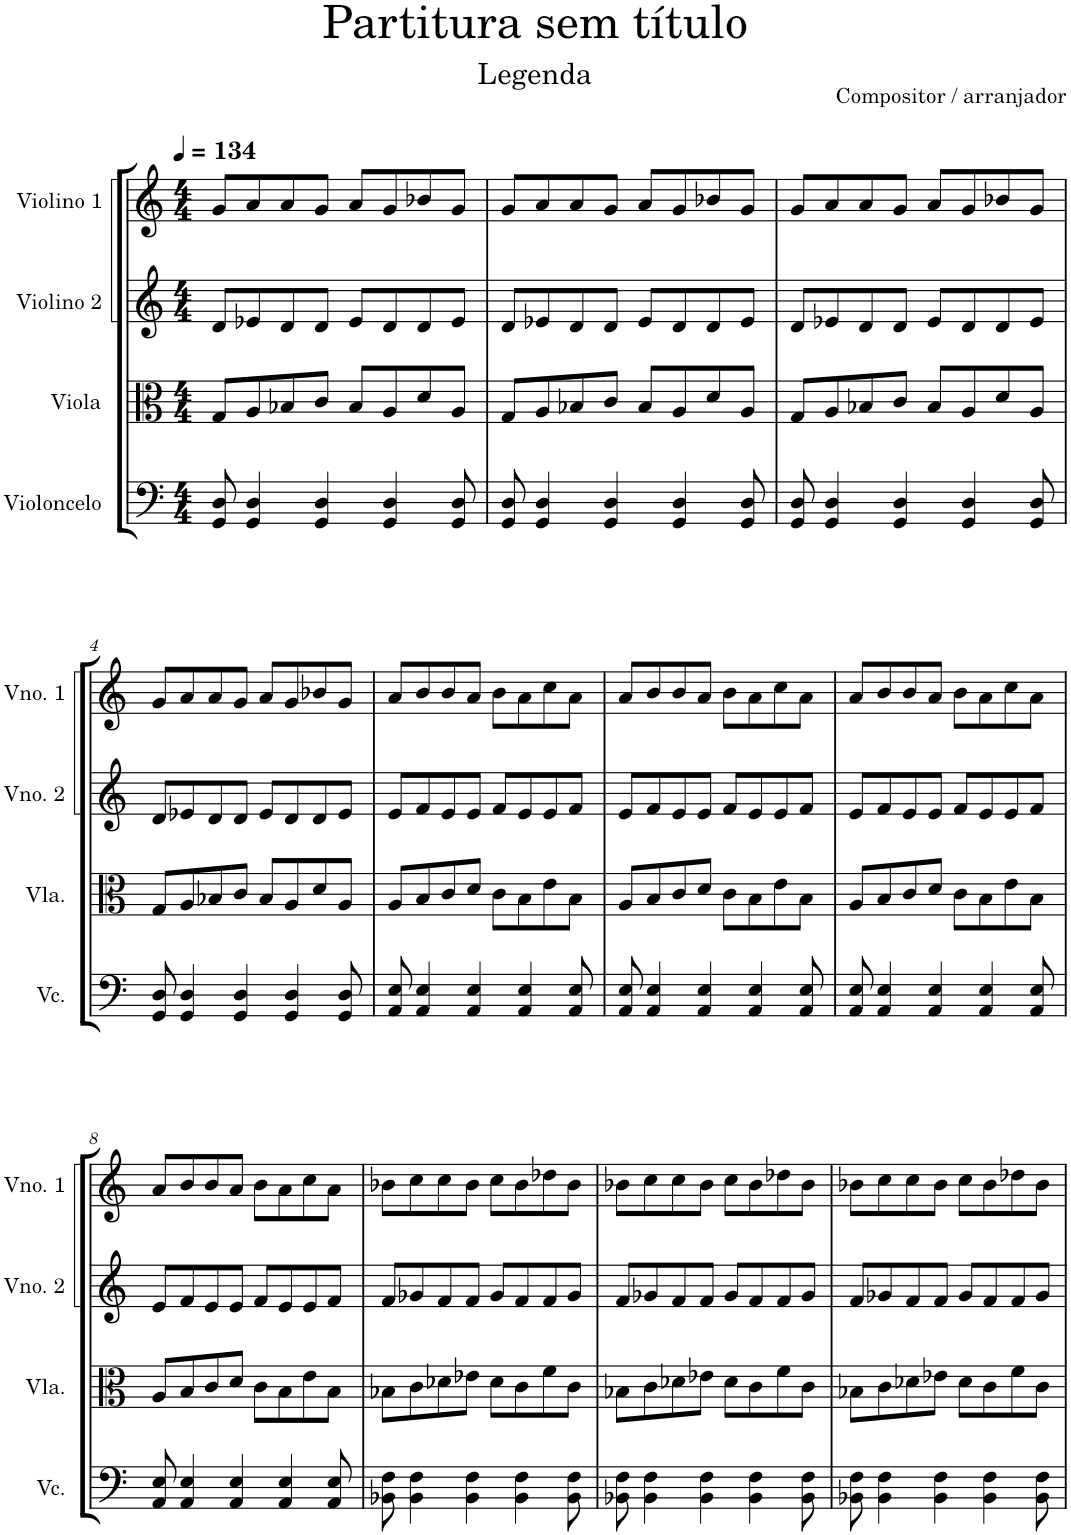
**kern	**kern	**kern	**kern
*part4	*part3	*part2	*part1
*staff4	*staff3	*staff2	*staff1
*I"Violoncelo	*I"Viola	*I"Violino 2	*I"Violino 1
*I'Vc.	*I'Vla.	*I'Vno. 2	*I'Vno. 1
*clefF4	*clefC3	*clefG2	*clefG2
*k[]	*k[]	*k[]	*k[]
*M4/4	*M4/4	*M4/4	*M4/4
*MM134	*MM134	*MM134	*MM134
=1	=1	=1	=1
8GG/ 8D/	8G/L	8d/L	8g/L
4GG/ 4D/	8A/	8e-X/	8a/
.	8B-X/	8d/	8a/
4GG/ 4D/	8c/J	8d/J	8g/J
.	8B-/L	8e-/L	8a/L
4GG/ 4D/	8A/	8d/	8g/
.	8d/	8d/	8b-X/
8GG/ 8D/	8A/J	8e-/J	8g/J
=2	=2	=2	=2
8GG/ 8D/	8G/L	8d/L	8g/L
4GG/ 4D/	8A/	8e-X/	8a/
.	8B-X/	8d/	8a/
4GG/ 4D/	8c/J	8d/J	8g/J
.	8B-/L	8e-/L	8a/L
4GG/ 4D/	8A/	8d/	8g/
.	8d/	8d/	8b-X/
8GG/ 8D/	8A/J	8e-/J	8g/J
=3	=3	=3	=3
8GG/ 8D/	8G/L	8d/L	8g/L
4GG/ 4D/	8A/	8e-X/	8a/
.	8B-X/	8d/	8a/
4GG/ 4D/	8c/J	8d/J	8g/J
.	8B-/L	8e-/L	8a/L
4GG/ 4D/	8A/	8d/	8g/
.	8d/	8d/	8b-X/
8GG/ 8D/	8A/J	8e-/J	8g/J
!!LO:LB:g=z
=4	=4	=4	=4
8GG/ 8D/	8G/L	8d/L	8g/L
4GG/ 4D/	8A/	8e-X/	8a/
.	8B-X/	8d/	8a/
4GG/ 4D/	8c/J	8d/J	8g/J
.	8B-/L	8e-/L	8a/L
4GG/ 4D/	8A/	8d/	8g/
.	8d/	8d/	8b-X/
8GG/ 8D/	8A/J	8e-/J	8g/J
=5	=5	=5	=5
8AA/ 8E/	8A/L	8e/L	8a/L
4AA/ 4E/	8B/	8f/	8b/
.	8c/	8e/	8b/
4AA/ 4E/	8d/J	8e/J	8a/J
.	8c\L	8f/L	8b\L
4AA/ 4E/	8B\	8e/	8a\
.	8e\	8e/	8cc\
8AA/ 8E/	8B\J	8f/J	8a\J
=6	=6	=6	=6
8AA/ 8E/	8A/L	8e/L	8a/L
4AA/ 4E/	8B/	8f/	8b/
.	8c/	8e/	8b/
4AA/ 4E/	8d/J	8e/J	8a/J
.	8c\L	8f/L	8b\L
4AA/ 4E/	8B\	8e/	8a\
.	8e\	8e/	8cc\
8AA/ 8E/	8B\J	8f/J	8a\J
=7	=7	=7	=7
8AA/ 8E/	8A/L	8e/L	8a/L
4AA/ 4E/	8B/	8f/	8b/
.	8c/	8e/	8b/
4AA/ 4E/	8d/J	8e/J	8a/J
.	8c\L	8f/L	8b\L
4AA/ 4E/	8B\	8e/	8a\
.	8e\	8e/	8cc\
8AA/ 8E/	8B\J	8f/J	8a\J
!!LO:LB:g=z
=8	=8	=8	=8
8AA/ 8E/	8A/L	8e/L	8a/L
4AA/ 4E/	8B/	8f/	8b/
.	8c/	8e/	8b/
4AA/ 4E/	8d/J	8e/J	8a/J
.	8c\L	8f/L	8b\L
4AA/ 4E/	8B\	8e/	8a\
.	8e\	8e/	8cc\
8AA/ 8E/	8B\J	8f/J	8a\J
=9	=9	=9	=9
8BB-X\ 8F\	8B-X\L	8f/L	8b-X\L
4BB-\ 4F\	8c\	8g-X/	8cc\
.	8d-X\	8f/	8cc\
4BB-\ 4F\	8e-X\J	8f/J	8b-\J
.	8d-\L	8g-/L	8cc\L
4BB-\ 4F\	8c\	8f/	8b-\
.	8f\	8f/	8dd-X\
8BB-\ 8F\	8c\J	8g-/J	8b-\J
=10	=10	=10	=10
8BB-X\ 8F\	8B-X\L	8f/L	8b-X\L
4BB-\ 4F\	8c\	8g-X/	8cc\
.	8d-X\	8f/	8cc\
4BB-\ 4F\	8e-X\J	8f/J	8b-\J
.	8d-\L	8g-/L	8cc\L
4BB-\ 4F\	8c\	8f/	8b-\
.	8f\	8f/	8dd-X\
8BB-\ 8F\	8c\J	8g-/J	8b-\J
=11	=11	=11	=11
8BB-X\ 8F\	8B-X\L	8f/L	8b-X\L
4BB-\ 4F\	8c\	8g-X/	8cc\
.	8d-X\	8f/	8cc\
4BB-\ 4F\	8e-X\J	8f/J	8b-\J
.	8d-\L	8g-/L	8cc\L
4BB-\ 4F\	8c\	8f/	8b-\
.	8f\	8f/	8dd-X\
8BB-\ 8F\	8c\J	8g-/J	8b-\J
=	=	=	=
*-	*-	*-	*-
